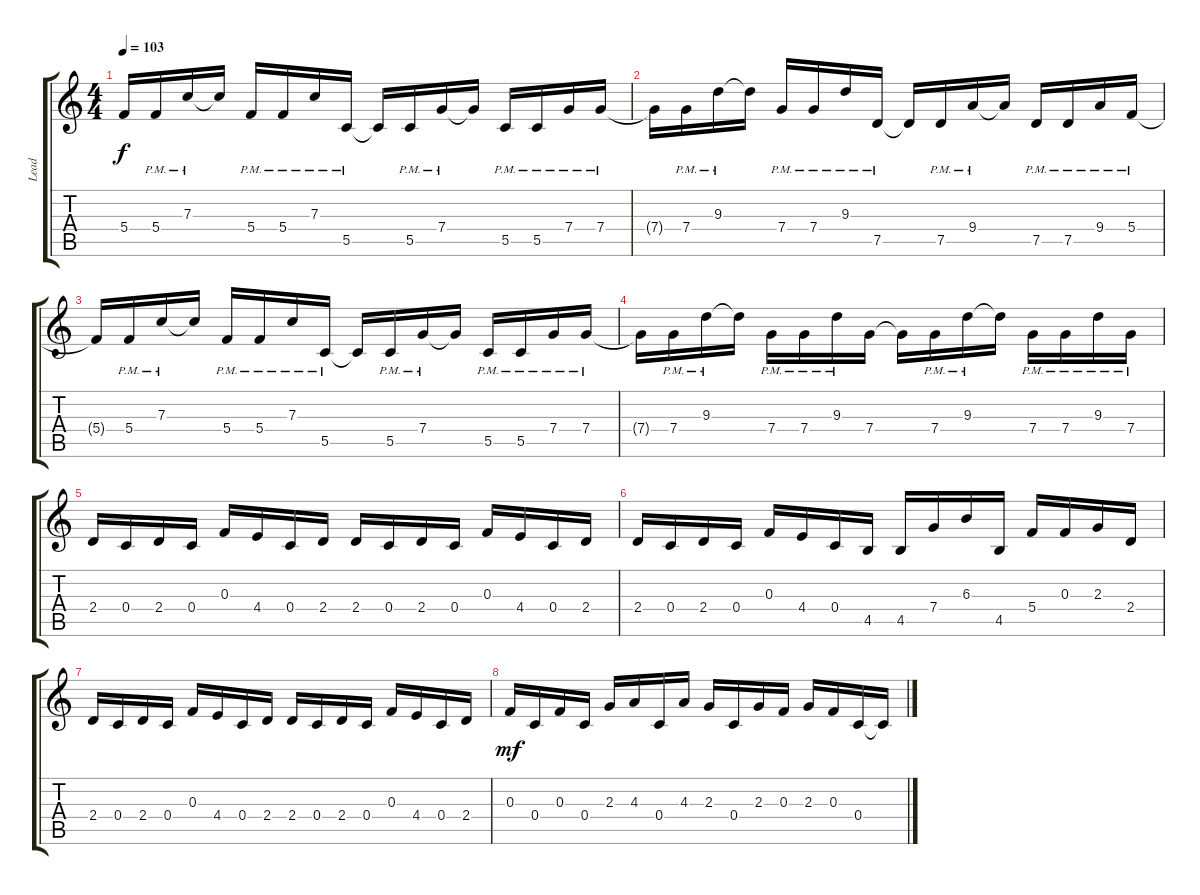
\track ("Lead" "Lead") {instrument distortionguitar}
\staff {score tabs}
\tuning (D4 A3 F3 C3 G2 D2) {hide}
\ts (4 4)
\tempo 103
\clef g2
\ks c
5.4{t}.16{dy f} 5.4{pm}.16 7.3{pm}.16 7.3{t}.16 5.4{pm}.16 5.4{pm}.16 7.3{pm}.16 5.5{pm}.16 5.5{t}.16 5.5{pm}.16 7.4{pm}.16 7.4{t}.16 5.5{pm}.16 5.5{pm}.16 7.4{pm}.16 7.4{pm}.16 |
7.4{t}.16 7.4{pm}.16 9.3{pm}.16 9.3{t}.16 7.4{pm}.16 7.4{pm}.16 9.3{pm}.16 7.5{pm}.16 7.5{t}.16 7.5{pm}.16 9.4{pm}.16 9.4{t}.16 7.5{pm}.16 7.5{pm}.16 9.4{pm}.16 5.4{pm}.16 |
5.4{t}.16 5.4{pm}.16 7.3{pm}.16 7.3{t}.16 5.4{pm}.16 5.4{pm}.16 7.3{pm}.16 5.5{pm}.16 5.5{t}.16 5.5{pm}.16 7.4{pm}.16 7.4{t}.16 5.5{pm}.16 5.5{pm}.16 7.4{pm}.16 7.4{pm}.16 |
7.4{t}.16 7.4{pm}.16 9.3{pm}.16 9.3{t}.16 7.4{pm}.16 7.4{pm}.16 9.3{pm}.16 7.4.16 7.4{t}.16 7.4{pm}.16 9.3{pm}.16 9.3{t}.16 7.4{pm}.16 7.4{pm}.16 9.3{pm}.16 7.4{pm}.16 |
2.4.16 0.4.16 2.4.16 0.4.16 0.3.16 4.4.16 0.4.16 2.4.16 2.4.16 0.4.16 2.4.16 0.4.16 0.3.16 4.4.16 0.4.16 2.4.16 |
2.4.16 0.4.16 2.4.16 0.4.16 0.3.16 4.4.16 0.4.16 4.5.16 4.5.16 7.4.16 6.3.16 4.5.16 5.4.16 0.3.16 2.3.16 2.4.16 |
2.4.16 0.4.16 2.4.16 0.4.16 0.3.16 4.4.16 0.4.16 2.4.16 2.4.16 0.4.16 2.4.16 0.4.16 0.3.16 4.4.16 0.4.16 2.4.16 |
0.3.16{dy mf} 0.4.16 0.3.16 0.4.16 2.3.16 4.3.16 0.4.16 4.3.16 2.3.16 0.4.16 2.3.16 0.3.16 2.3.16 0.3.16 0.4.16 0.4{t}.16
